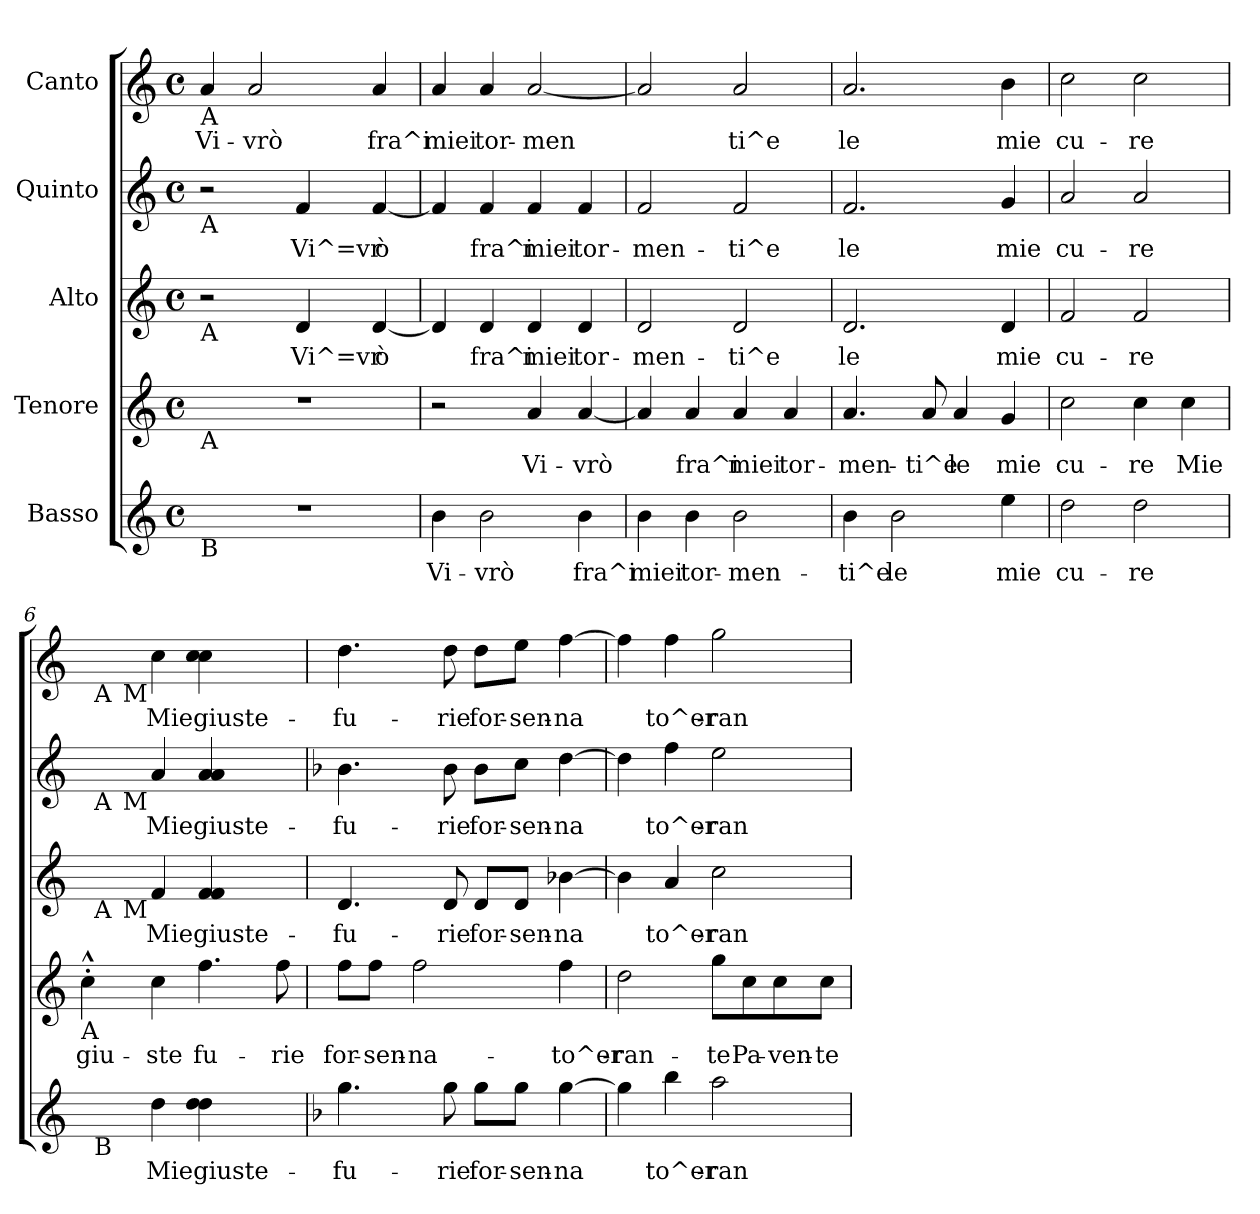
**kern	**text	**kern	**text	**kern	**text	**kern	**text	**kern	**text
*part5	*part5	*part4	*part4	*part3	*part3	*part2	*part2	*part1	*part1
*staff5	*staff5	*staff4	*staff4	*staff3	*staff3	*staff2	*staff2	*staff1	*staff1
*I"Basso	*	*I"Tenore	*	*I"Alto	*	*I"Quinto	*	*I"Canto	*
!!LO:PB:g=z
*stria5	*	*stria5	*	*stria5	*	*stria5	*	*stria5	*
*k[]	*	*k[]	*	*k[]	*	*k[]	*	*k[]	*
*C:	*	*C:	*	*C:	*	*C:	*	*C:	*
*M4/4	*	*M4/4	*	*M4/4	*	*M4/4	*	*M4/4	*
*met(c)	*	*met(c)	*	*met(c)	*	*met(c)	*	*met(c)	*
=1	=1	=1	=1	=1	=1	=1	=1	=1	=1
!	!	!	!	!	!	!	!	!LO:TX:b:t=A	!
!	!	!	!	!	!	!LO:TX:b:t=A	!	!	!
!	!	!	!	!LO:TX:b:t=A	!	!	!	!	!
!	!	!LO:TX:b:t=A	!	!	!	!	!	!	!
!LO:TX:b:t=B	!	!	!	!	!	!	!	!	!
!	!	!	!	!	!	!	!	!	!LO:LY:b:cj
1r	.	1r	.	2r	.	2r	.	4a/	Vi-
!	!	!	!	!	!	!	!	!	!LO:LY:b:cj
.	.	.	.	.	.	.	.	2a/	-vrò
!	!	!	!	!	!LO:LY:b:cj	!	!LO:LY:b:cj	!	!
.	.	.	.	4d/	Vi^=vr	4f/	Vi^=vr	.	.
!	!	!	!	!	!LO:LY:b:cj	!	!LO:LY:b:cj	!	!LO:LY:b:cj
.	.	.	.	[<4d/	ò	[<4f/	ò	4a/	fra^i
=2	=2	=2	=2	=2	=2	=2	=2	=2	=2
!	!LO:LY:b:cj	!	!	!	!LO:LY:b:cj	!	!LO:LY:b:cj	!	!LO:LY:b:cj
4b\	Vi-	2r	.	4d/]	.	4f/]	.	4a/	miei
!	!LO:LY:b:cj	!	!	!	!LO:LY:b:cj	!	!LO:LY:b:cj	!	!LO:LY:b:cj
2b\	-vrò	.	.	4d/	fra^i	4f/	fra^i	4a/	tor-
!	!	!	!LO:LY:b:cj	!	!LO:LY:b:cj	!	!LO:LY:b:cj	!	!LO:LY:b:cj
.	.	4a/	Vi-	4d/	miei	4f/	miei	[<2a/	-men-
!	!LO:LY:b:cj	!	!LO:LY:b:cj	!	!LO:LY:b:cj	!	!LO:LY:b:cj	!	!
4b\	fra^i	[<4a/	-vrò	4d/	tor-	4f/	tor-	.	.
=3	=3	=3	=3	=3	=3	=3	=3	=3	=3
!	!LO:LY:b:cj	!	!LO:LY:b:cj	!	!LO:LY:b:cj	!	!LO:LY:b:cj	!	!LO:LY:b:cj
4b\	miei	4a/]	.	2d/	-men-	2f/	-men-	2a/]	--
!	!LO:LY:b:cj	!	!LO:LY:b:cj	!	!	!	!	!	!
4b\	tor-	4a/	fra^i	.	.	.	.	.	.
!	!LO:LY:b:cj	!	!LO:LY:b:cj	!	!LO:LY:b:cj	!	!LO:LY:b:cj	!	!LO:LY:b:cj
2b\	-men-	4a/	miei	2d/	-ti^e	2f/	-ti^e	2a/	-ti^e
!	!	!	!LO:LY:b:cj	!	!	!	!	!	!
.	.	4a/	tor-	.	.	.	.	.	.
=4	=4	=4	=4	=4	=4	=4	=4	=4	=4
!	!LO:LY:b:cj	!	!LO:LY:b:cj	!	!LO:LY:b:cj	!	!LO:LY:b:cj	!	!LO:LY:b:cj
4b\	-ti^e	4.a/	-men-	2.d/	le	2.f/	le	2.a/	le
!	!LO:LY:b:cj	!	!	!	!	!	!	!	!
2b\	le	.	.	.	.	.	.	.	.
!	!	!	!LO:LY:b:cj	!	!	!	!	!	!
.	.	8a/	-ti^e	.	.	.	.	.	.
!	!	!	!LO:LY:b:cj	!	!	!	!	!	!
.	.	4a/	le	.	.	.	.	.	.
!	!LO:LY:b:cj	!	!LO:LY:b:cj	!	!LO:LY:b:cj	!	!LO:LY:b:cj	!	!LO:LY:b:cj
4ee\	mie	4g/	mie	4d/	mie	4g/	mie	4b\	mie
=5	=5	=5	=5	=5	=5	=5	=5	=5	=5
!	!LO:LY:b:cj	!	!LO:LY:b:cj	!	!LO:LY:b:cj	!	!LO:LY:b:cj	!	!LO:LY:b:cj
2dd\	cu-	2cc\	cu-	2f/	cu-	2a/	cu-	2cc\	cu-
!	!LO:LY:b:cj	!	!LO:LY:b:cj	!	!LO:LY:b:cj	!	!LO:LY:b:cj	!	!LO:LY:b:cj
2dd\	-re	4cc\	-re	2f/	-re	2a/	-re	2cc\	-re
!	!	!	!LO:LY:b:cj	!	!	!	!	!	!
.	.	4cc\	Mie	.	.	.	.	.	.
!!LO:LB:g=z
=6	=6	=6	=6	=6	=6	=6	=6	=6	=6
!	!	!LO:TX:b:t=A	!	!	!	!	!	!	!
!	!	!	!LO:LY:b:cj	!	!	!	!	!	!
32ryy	.	4cc^^<'<\	giu-	32ryy	.	32ryy	.	32ryy	.
!	!	!	!	!	!	!	!	!LO:TX:b:t=A	!
!	!	!	!	!	!	!LO:TX:b:t=A	!	!	!
!	!	!	!	!LO:TX:b:t=A	!	!	!	!	!
!LO:TX:b:t=B	!	!	!	!	!	!	!	!	!
8..ryy	.	.	.	16..ryy	.	16..ryy	.	16..ryy	.
!	!	!	!	!	!	!	!	!LO:TX:b:t=M	!
!	!	!	!	!	!	!LO:TX:b:t=M	!	!	!
!	!	!	!	!LO:TX:b:t=M	!	!	!	!	!
.	.	.	.	16..ryy	.	16..ryy	.	16..ryy	.
!	!LO:LY:b:cj	!	!LO:LY:b:cj	!	!LO:LY:b:cj	!	!LO:LY:b:cj	!	!LO:LY:b:cj
4dd\	Mie	4cc\	-ste	4f/	Mie	4a/	Mie	4cc\	Mie
!	!LO:LY:b:cj	!	!LO:LY:b:cj	!	!LO:LY:b:cj	!	!LO:LY:b:cj	!	!LO:LY:b:cj
4dd\ 4dd\	giuste-	4.ff\	fu-	4f/ 4f/	giuste-	4a/ 4a/	giuste-	4cc\ 4cc\	giuste-
4ryy	.	.	.	4ryy	.	4ryy	.	4ryy	.
!	!	!	!LO:LY:b:cj	!	!	!	!	!	!
.	.	8ff\	-rie	.	.	.	.	.	.
=7	=7	=7	=7	=7	=7	=7	=7	=7	=7
*k[b-]	*	*	*	*	*	*k[b-]	*	*	*
*F:	*	*	*	*	*	*F:	*	*	*
!	!LO:LY:b:cj	!	!LO:LY:b:cj	!	!LO:LY:b:cj	!	!LO:LY:b:cj	!	!LO:LY:b:cj
4.gg\	-fu-	8ff\L	for-	4.d/	-fu-	4.b-\	-fu-	4.dd\	-fu-
!	!	!	!LO:LY:b:cj	!	!	!	!	!	!
.	.	8ff\J	-sen-	.	.	.	.	.	.
!	!	!	!LO:LY:b:cj	!	!	!	!	!	!
.	.	2ff\	-na-	.	.	.	.	.	.
!	!LO:LY:b:cj	!	!	!	!LO:LY:b:cj	!	!LO:LY:b:cj	!	!LO:LY:b:cj
8gg\	-rie	.	.	8d/	-rie	8b-\	-rie	8dd\	-rie
!	!LO:LY:b:cj	!	!	!	!LO:LY:b:cj	!	!LO:LY:b:cj	!	!LO:LY:b:cj
8gg\L	for-	.	.	8d/L	for-	8b-\L	for-	8dd\L	for-
!	!LO:LY:b:cj	!	!	!	!LO:LY:b:cj	!	!LO:LY:b:cj	!	!LO:LY:b:cj
8gg\J	-sen-	.	.	8d/J	-sen-	8cc\J	-sen-	8ee\J	-sen-
!	!LO:LY:b:cj	!	!LO:LY:b:cj	!	!LO:LY:b:cj	!	!LO:LY:b:cj	!	!LO:LY:b:cj
[>4gg\	-na-	4ff\	-to^er-	[>4b-X\	-na-	[>4dd\	-na-	[>4ff\	-na-
=8	=8	=8	=8	=8	=8	=8	=8	=8	=8
!	!LO:LY:b:cj	!	!LO:LY:b:cj	!	!LO:LY:b:cj	!	!LO:LY:b:cj	!	!LO:LY:b:cj
4gg\]	--	2dd\	-ran-	4b-\]	--	4dd\]	--	4ff\]	--
!	!LO:LY:b:cj	!	!	!	!LO:LY:b:cj	!	!LO:LY:b:cj	!	!LO:LY:b:cj
4bb-\	-to^er-	.	.	4a/	-to^er-	4ff\	-to^er-	4ff\	-to^er-
!	!LO:LY:b:cj	!	!LO:LY:b:cj	!	!LO:LY:b:cj	!	!LO:LY:b:cj	!	!LO:LY:b:cj
2aa\	-ran-	8gg\L	-te	2cc\	-ran-	2ee\	-ran-	2gg\	-ran-
!	!	!	!LO:LY:b:cj	!	!	!	!	!	!
.	.	8cc\	Pa-	.	.	.	.	.	.
!	!	!	!LO:LY:b:cj	!	!	!	!	!	!
.	.	8cc\	-ven-	.	.	.	.	.	.
!	!	!	!LO:LY:b:cj	!	!	!	!	!	!
.	.	8cc\J	-te-	.	.	.	.	.	.
=	=	=	=	=	=	=	=	=	=
*-	*-	*-	*-	*-	*-	*-	*-	*-	*-
